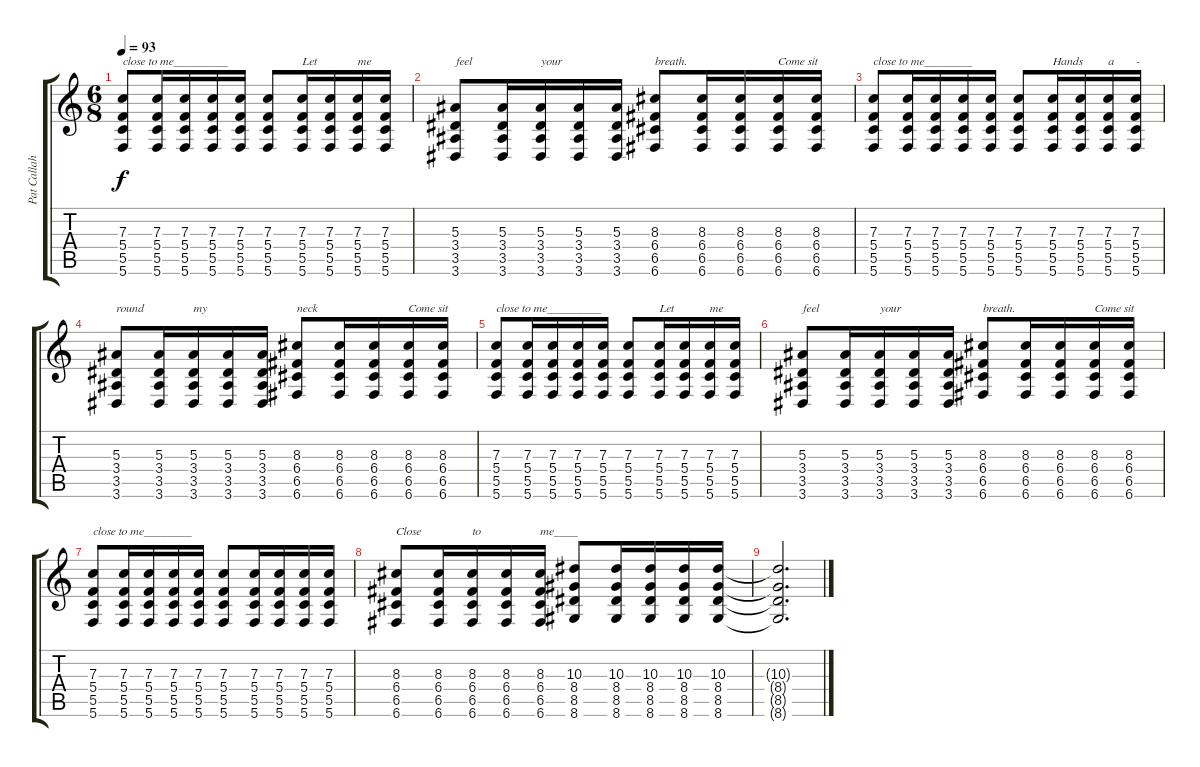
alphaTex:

\track ("Pat Callahan [Rythm Guitar]" "Pat Callah") {instrument electricguitarclean}
\staff {score tabs}
\tuning (D4 A3 F3 C3 G2 C2) {hide}
\ts (6 8)
\tempo 93
\clef g2
\ks c
(7.3 5.4 5.5 5.6).8{txt "close to me_________" dy f instrument electricguitarclean} (7.3 5.4 5.5 5.6).16 (7.3 5.4 5.5 5.6).16 (7.3 5.4 5.5 5.6).16 (7.3 5.4 5.5 5.6).16 (7.3 5.4 5.5 5.6).8 (7.3 5.4 5.5 5.6).16{txt "Let"} (7.3 5.4 5.5 5.6).16 (7.3 5.4 5.5 5.6).16{txt "me"} (7.3 5.4 5.5 5.6).16 |
(5.3 3.4 3.5 3.6).8{txt "feel"} (5.3 3.4 3.5 3.6).16 (5.3 3.4 3.5 3.6).16{txt "your"} (5.3 3.4 3.5 3.6).16 (5.3 3.4 3.5 3.6).16 (8.3 6.4 6.5 6.6).8{txt "breath."} (8.3 6.4 6.5 6.6).16 (8.3 6.4 6.5 6.6).16 (8.3 6.4 6.5 6.6).16{txt "Come sit"} (8.3 6.4 6.5 6.6).16 |
(7.3 5.4 5.5 5.6).8{txt "close to me________"} (7.3 5.4 5.5 5.6).16 (7.3 5.4 5.5 5.6).16 (7.3 5.4 5.5 5.6).16 (7.3 5.4 5.5 5.6).16 (7.3 5.4 5.5 5.6).8 (7.3 5.4 5.5 5.6).16{txt "Hands"} (7.3 5.4 5.5 5.6).16 (7.3 5.4 5.5 5.6).16{txt "a"} (7.3 5.4 5.5 5.6).16{txt "-"} |
(5.3 3.4 3.5 3.6).8{txt "round"} (5.3 3.4 3.5 3.6).16 (5.3 3.4 3.5 3.6).16{txt "my"} (5.3 3.4 3.5 3.6).16 (5.3 3.4 3.5 3.6).16 (8.3 6.4 6.5 6.6).8{txt "neck"} (8.3 6.4 6.5 6.6).16 (8.3 6.4 6.5 6.6).16 (8.3 6.4 6.5 6.6).16{txt "Come sit"} (8.3 6.4 6.5 6.6).16 |
(7.3 5.4 5.5 5.6).8{txt "close to me_________" instrument electricguitarclean} (7.3 5.4 5.5 5.6).16 (7.3 5.4 5.5 5.6).16 (7.3 5.4 5.5 5.6).16 (7.3 5.4 5.5 5.6).16 (7.3 5.4 5.5 5.6).8 (7.3 5.4 5.5 5.6).16{txt "Let"} (7.3 5.4 5.5 5.6).16 (7.3 5.4 5.5 5.6).16{txt "me"} (7.3 5.4 5.5 5.6).16 |
(5.3 3.4 3.5 3.6).8{txt "feel"} (5.3 3.4 3.5 3.6).16 (5.3 3.4 3.5 3.6).16{txt "your"} (5.3 3.4 3.5 3.6).16 (5.3 3.4 3.5 3.6).16 (8.3 6.4 6.5 6.6).8{txt "breath."} (8.3 6.4 6.5 6.6).16 (8.3 6.4 6.5 6.6).16 (8.3 6.4 6.5 6.6).16{txt "Come sit"} (8.3 6.4 6.5 6.6).16 |
(7.3 5.4 5.5 5.6).8{txt "close to me________" instrument electricguitarclean} (7.3 5.4 5.5 5.6).16 (7.3 5.4 5.5 5.6).16 (7.3 5.4 5.5 5.6).16 (7.3 5.4 5.5 5.6).16 (7.3 5.4 5.5 5.6).8 (7.3 5.4 5.5 5.6).16 (7.3 5.4 5.5 5.6).16 (7.3 5.4 5.5 5.6).16 (7.3 5.4 5.5 5.6).16 |
(8.3 6.4 6.5 6.6).8{txt "Close"} (8.3 6.4 6.5 6.6).16 (8.3 6.4 6.5 6.6).16{txt "to"} (8.3 6.4 6.5 6.6).16 (8.3 6.4 6.5 6.6).16{txt "me____"} (10.3 8.4 8.5 8.6).8 (10.3 8.4 8.5 8.6).16 (10.3 8.4 8.5 8.6).16 (10.3 8.4 8.5 8.6).16 (10.3 8.4 8.5 8.6).16 |
(10.3{t} 8.4{t} 8.5{t} 8.6{t}).2{d}
